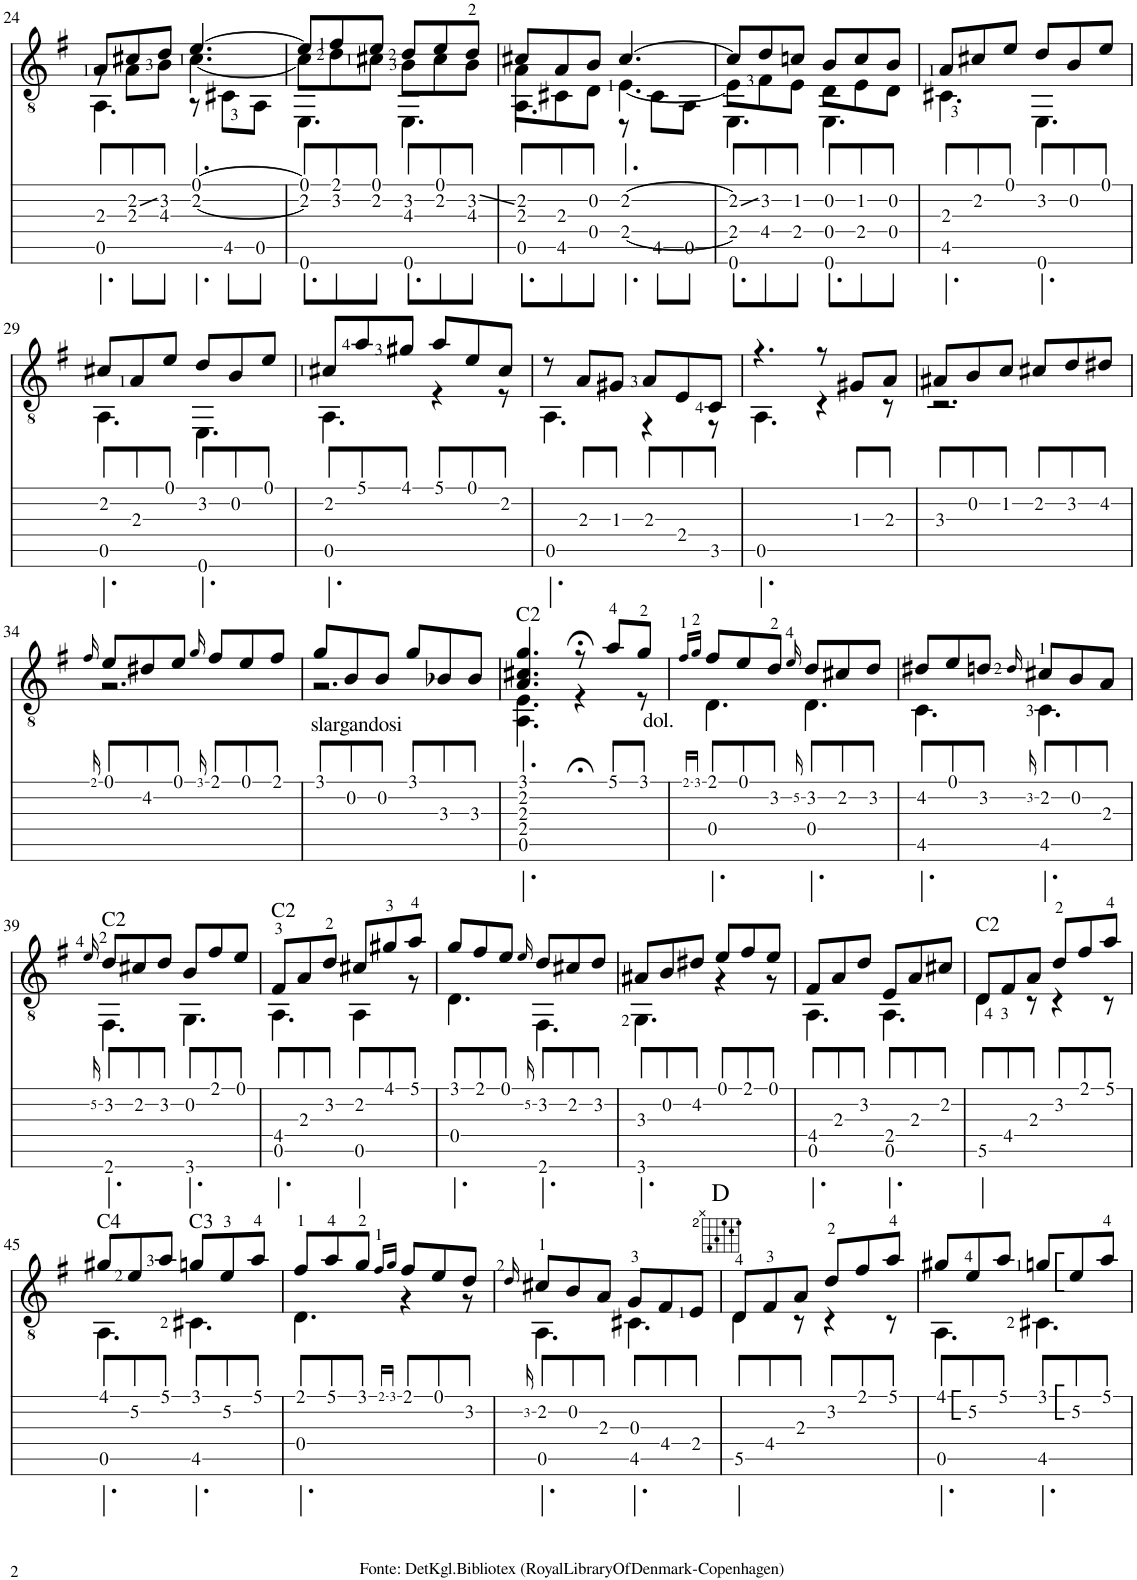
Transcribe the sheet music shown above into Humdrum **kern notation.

**kern	**kern	**harte
*part2	*part1	*part1
*staff2	*staff1	*
*I"Chitarra classica (Intavolatura)	*I"Classical Guitar	*
!!LO:PB:g=z
*	*clefGv2	*
*k[f#]	*k[f#]	*
*M6/8	*M6/8	*
=24	=24	=24
*^	*^	*
*	*^	*	*^	*
8A/L	8r	4.AA\	8A/L	8r	4.AA\	.
8c#X/	8A\L	.	8c#X/	8A\L	.	.
8d/J	8B\J	.	8d/J	8B\J	.	.
[4.e/	[4.c#\	8r	[4.e/	[4.c#\	8r	.
.	.	8C#X\L	.	.	8C#X\L	.
.	.	8AA\J	.	.	8AA\J	.
=25	=25	=25	=25	=25	=25	=25
8e/L]	8c#\L]	4.EE\	8e/L]	8c#\L]	4.EE\	.
8f#/	8d\	.	8f#/	8d\	.	.
8e/J	8c#X\J	.	8e/J	8c#X\J	.	.
8d/L	8B\L	4.EE\	8d/L	8B\L	4.EE\	.
8e/	8c#\	.	8e/	8c#\	.	.
8d/J	8B\J	.	8d/J	8B\J	.	.
=26	=26	=26	=26	=26	=26	=26
8c#X/L	8A\L	4.AA\	8c#X/L	8A\L	4.AA\	.
8A/	8C#X\	.	8A/	8C#X\	.	.
8B/J	8D\J	.	8B/J	8D\J	.	.
[4.c#/	[4.E\	8r	[4.c#/	[4.E\	8r	.
.	.	8C#\L	.	.	8C#\L	.
.	.	8AA\J	.	.	8AA\J	.
=27	=27	=27	=27	=27	=27	=27
8c#/L]	8E\L]	4.EE\	8c#/L]	8E\L]	4.EE\	.
8d/	8F#\	.	8d/	8F#\	.	.
8cn/J	8E\J	.	8cn/J	8E\J	.	.
8B/L	8D\L	4.EE\	8B/L	8D\L	4.EE\	.
8c/	8E\	.	8c/	8E\	.	.
8B/J	8D\J	.	8B/J	8D\J	.	.
*	*v	*v	*	*	*	*
*	*	*	*v	*v	*
=28	=28	=28	=28	=28
8A/L	4.C#X\	8A/L	4.C#X\	.
8c#X/	.	8c#X/	.	.
8e/J	.	8e/J	.	.
8d/L	4.EE\	8d/L	4.EE\	.
8B/	.	8B/	.	.
8e/J	.	8e/J	.	.
!!LO:LB:g=z	!!
=29	=29	=29	=29	=29
8c#X/L	4.AA\	8c#X/L	4.AA\	.
8A/	.	8A/	.	.
8e/J	.	8e/J	.	.
8d/L	4.EE\	8d/L	4.EE\	.
8B/	.	8B/	.	.
8e/J	.	8e/J	.	.
=30	=30	=30	=30	=30
8c#X/L	4.AA\	8c#X/L	4.AA\	.
8a/	.	8a/	.	.
8g#X/J	.	8g#X/J	.	.
8a/L	4r	8a/L	4r	.
8e/	.	8e/	.	.
8c#/J	8r	8c#/J	8r	.
=31	=31	=31	=31	=31
8r	4.AA\	8r	4.AA\	.
8A/L	.	8A/L	.	.
8G#X/J	.	8G#X/J	.	.
8A/L	4r	8A/L	4r	.
8E/	.	8E/	.	.
8C/J	8r	8C/J	8r	.
=32	=32	=32	=32	=32
4.r	4.AA\	4.r	4.AA\	.
8r	4r	8r	4r	.
8G#X/L	.	8G#X/L	.	.
8A/J	8r	8A/J	8r	.
=33	=33	=33	=33	=33
8A#X/L	2.r	8A#X/L	2.r	.
8B/	.	8B/	.	.
8c/J	.	8c/J	.	.
8c#X/L	.	8c#X/L	.	.
8d/	.	8d/	.	.
8d#X/J	.	8d#X/J	.	.
!!LO:LB:g=z	!!
=34	=34	=34	=34	=34
16qf#/	.	16qf#/	.	.
8e/L	2.r	8e/L	2.r	.
8d#X/	.	8d#X/	.	.
8e/J	.	8e/J	.	.
16qg/	.	16qg/	.	.
8f#/L	.	8f#/L	.	.
8e/	.	8e/	.	.
8f#/J	.	8f#/J	.	.
=35	=35	=35	=35	=35
!	!	!LO:TX:b:t=slargandosi	!	!
8g/L	2.r	8g/L	2.r	.
8B/	.	8B/	.	.
8B/J	.	8B/J	.	.
8g/L	.	8g/L	.	.
8B-X/	.	8B-X/	.	.
8B-/J	.	8B-/J	.	.
=36	=36	=36	=36	=36
!	!	!LO:TX:a:t=C2	!	!
4.A/ 4.c#X/ 4.g/	4.AA\ 4.E\	4.A/ 4.c#X/ 4.g/	4.AA\ 4.E\	.
8r;<	4r	8r;<	4r	.
8a/L	.	8a/L	.	.
!	!	!LO:TX:b:t=dol.	!	!
8g/J	8r	8g/J	8r	.
=37	=37	=37	=37	=37
16qf#/LL	.	16qf#/LL	.	.
16qg/JJ	.	16qg/JJ	.	.
8f#/L	4.D\	8f#/L	4.D\	.
8e/	.	8e/	.	.
8d/J	.	8d/J	.	.
16qe/	.	16qe/	.	.
8d/L	4.D\	8d/L	4.D\	.
8c#X/	.	8c#X/	.	.
8d/J	.	8d/J	.	.
=38	=38	=38	=38	=38
8d#X/L	4.C#\	8d#X/L	4.C\	.
8e/	.	8e/	.	.
8dn/J	.	8dn/J	.	.
16qd/	.	16qd/	.	.
8c#X/L	4.C#\	8c#X/L	4.C\	.
8B/	.	8B/	.	.
8A/J	.	8A/J	.	.
!!LO:LB:g=z	!!
=39	=39	=39	=39	=39
16qe/	.	16qe/	.	.
!	!	!LO:TX:a:t=C2	!	!
8d/L	4.FF#\	8d/L	4.FF#\	.
8c#X/	.	8c#X/	.	.
8d/J	.	8d/J	.	.
8B/L	4.GG\	8B/L	4.GG\	.
8f#/	.	8f#/	.	.
8e/J	.	8e/J	.	.
=40	=40	=40	=40	=40
!	!	!LO:TX:a:t=C2	!	!
8F#/L	4.AA\	8F#/L	4.AA\	.
8A/	.	8A/	.	.
8d/J	.	8d/J	.	.
8c#X/L	4AA\	8c#X/L	4AA\	.
8g#X/	.	8g#X/	.	.
8a/J	8r	8a/J	8r	.
=41	=41	=41	=41	=41
8g/L	4.D\	8g/L	4.D\	.
8f#/	.	8f#/	.	.
8e/J	.	8e/J	.	.
16qe/	.	16qe/	.	.
8d/L	4.FF#\	8d/L	4.FF#\	.
8c#X/	.	8c#X/	.	.
8d/J	.	8d/J	.	.
=42	=42	=42	=42	=42
8A#X/L	4.GG\	8A#X/L	4.GG\	.
8B/	.	8B/	.	.
8d#X/J	.	8d#X/J	.	.
8e/L	4r	8e/L	4r	.
8f#/	.	8f#/	.	.
8e/J	8r	8e/J	8r	.
=43	=43	=43	=43	=43
8F#/L	4.AA\	8F#/L	4.AA\	.
8A/	.	8A/	.	.
8d/J	.	8d/J	.	.
8E/L	4.AA\	8E/L	4.AA\	.
8A/	.	8A/	.	.
8c#X/J	.	8c#X/J	.	.
=44	=44	=44	=44	=44
!	!	!LO:TX:a:t=C2	!	!
8D/L	4D\	8D/L	4D\	.
8F#/	.	8F#/	.	.
8A/J	8r	8A/J	8r	.
8d/L	4r	8d/L	4r	.
8f#/	.	8f#/	.	.
8a/J	8r	8a/J	8r	.
!!LO:LB:g=z	!!
=45	=45	=45	=45	=45
!	!	!LO:TX:a:t=C4	!	!
8g#X/L	4.AA\	8g#X/L	4.AA\	.
8e/	.	8e/	.	.
8a/J	.	8a/J	.	.
!	!	!LO:TX:a:t=C3	!	!
8gn/L	4.C#X\	8gn/L	4.C#X\	.
8e/	.	8e/	.	.
8a/J	.	8a/J	.	.
=46	=46	=46	=46	=46
8f#/L	4.D\	8f#/L	4.D\	.
8a/	.	8a/	.	.
8g/J	.	8g/J	.	.
16qf#/LL	.	16qf#/LL	.	.
16qg/JJ	.	16qg/JJ	.	.
8f#/L	4r	8f#/L	4r	.
8e/	.	8e/	.	.
8d/J	8r	8d/J	8r	.
=47	=47	=47	=47	=47
16qd/	.	16qd/	.	.
8c#X/L	4.AA\	8c#X/L	4.AA\	.
8B/	.	8B/	.	.
8A/J	.	8A/J	.	.
8G/L	4.C#X\	8G/L	4.C#X\	.
8F#/	.	8F#/	.	.
8E/J	.	8E/J	.	.
=48	=48	=48	=48	=48
8D/L	4D\	8D/L	4D\	D:maj
8F#/	.	8F#/	.	.
8A/J	8r	8A/J	8r	.
8d/L	4r	8d/L	4r	.
8f#/	.	8f#/	.	.
8a/J	8r	8a/J	8r	.
=49	=49	=49	=49	=49
8g#X/L	4.AA\	8g#X/L	4.AA\	.
8e/	.	8e/	.	.
8a/J	.	8a/J	.	.
8gn/L	4.C#X\	8gn/L	4.C#X\	.
8e/	.	8e/	.	.
8a/J	.	8a/J	.	.
*v	*v	*	*	*
*	*v	*v	*
=	=	=
*-	*-	*-
